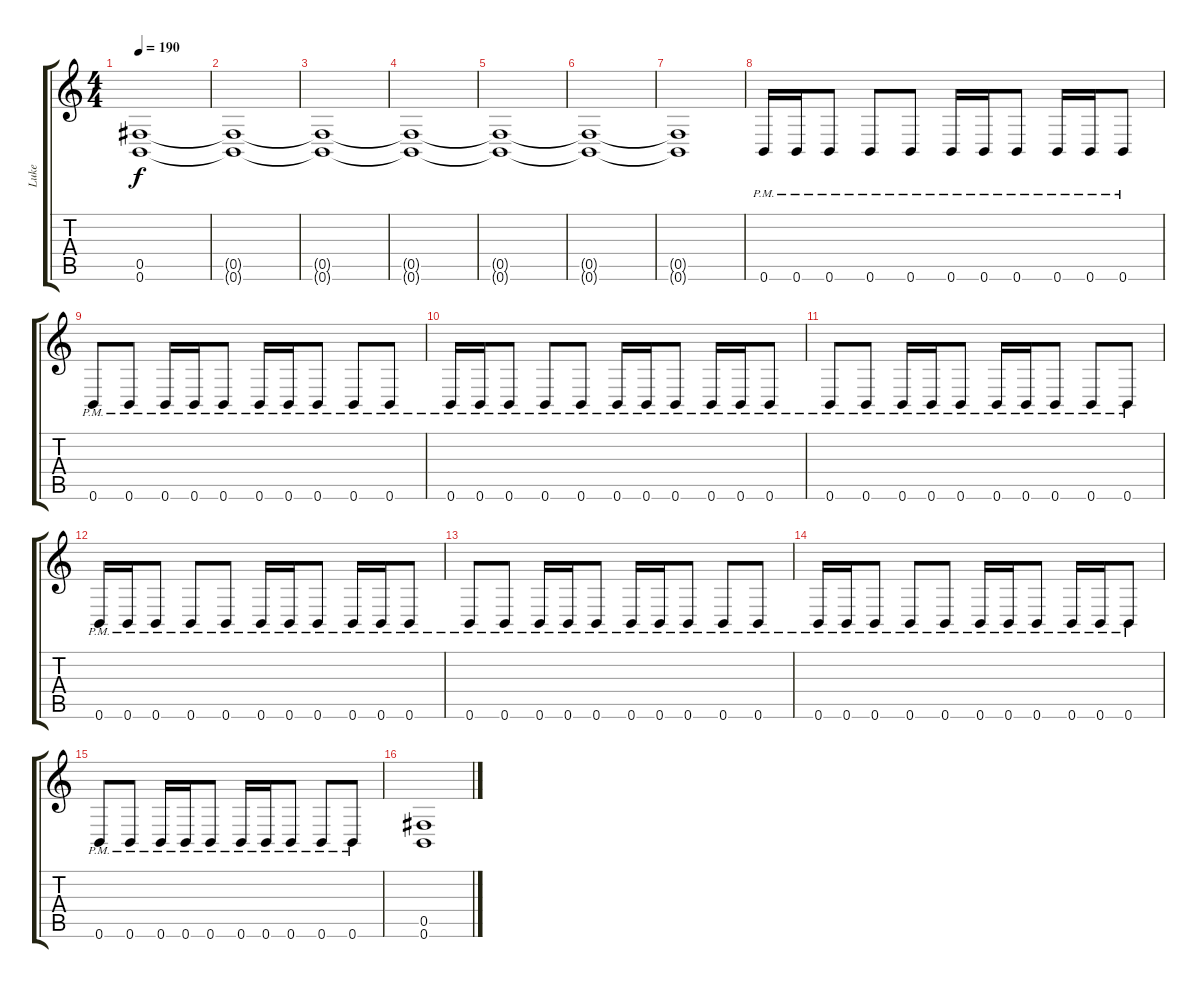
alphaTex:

\track ("Luke" "Luke") {instrument distortionguitar}
\staff {score tabs}
\tuning (Db4 Ab3 E3 B2 Gb2 B1) {hide}
\ts (4 4)
\tempo 190
\clef g2
\ks c
(0.5{t} 0.6{t}).1{dy f} |
(0.5{t} 0.6{t}).1 |
(0.5{t} 0.6{t}).1 |
(0.5{t} 0.6{t}).1 |
(0.5{t} 0.6{t}).1 |
(0.5{t} 0.6{t}).1 |
(0.5{t} 0.6{t}).1 |
0.6{pm}.16 0.6{pm}.16 0.6{pm}.8 0.6{pm}.8 0.6{pm}.8 0.6{pm}.16 0.6{pm}.16 0.6{pm}.8 0.6{pm}.16 0.6{pm}.16 0.6{pm}.8 |
0.6{pm}.8 0.6{pm}.8 0.6{pm}.16 0.6{pm}.16 0.6{pm}.8 0.6{pm}.16 0.6{pm}.16 0.6{pm}.8 0.6{pm}.8 0.6{pm}.8 |
0.6{pm}.16 0.6{pm}.16 0.6{pm}.8 0.6{pm}.8 0.6{pm}.8 0.6{pm}.16 0.6{pm}.16 0.6{pm}.8 0.6{pm}.16 0.6{pm}.16 0.6{pm}.8 |
0.6{pm}.8 0.6{pm}.8 0.6{pm}.16 0.6{pm}.16 0.6{pm}.8 0.6{pm}.16 0.6{pm}.16 0.6{pm}.8 0.6{pm}.8 0.6{pm}.8 |
0.6{pm}.16 0.6{pm}.16 0.6{pm}.8 0.6{pm}.8 0.6{pm}.8 0.6{pm}.16 0.6{pm}.16 0.6{pm}.8 0.6{pm}.16 0.6{pm}.16 0.6{pm}.8 |
0.6{pm}.8 0.6{pm}.8 0.6{pm}.16 0.6{pm}.16 0.6{pm}.8 0.6{pm}.16 0.6{pm}.16 0.6{pm}.8 0.6{pm}.8 0.6{pm}.8 |
0.6{pm}.16 0.6{pm}.16 0.6{pm}.8 0.6{pm}.8 0.6{pm}.8 0.6{pm}.16 0.6{pm}.16 0.6{pm}.8 0.6{pm}.16 0.6{pm}.16 0.6{pm}.8 |
0.6{pm}.8 0.6{pm}.8 0.6{pm}.16 0.6{pm}.16 0.6{pm}.8 0.6{pm}.16 0.6{pm}.16 0.6{pm}.8 0.6{pm}.8 0.6{pm}.8 |
(0.5 0.6).1
